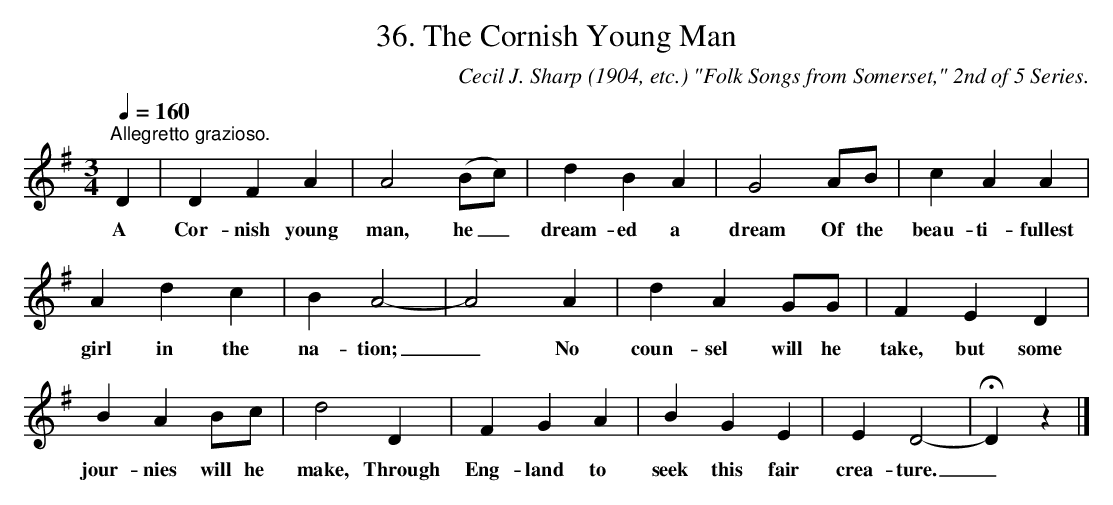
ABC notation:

X:1
T:36. The Cornish Young Man
C:Cecil J. Sharp (1904, etc.) "Folk Songs from Somerset," 2nd of 5 Series.
L:1/4
Q:1/4=160
M:3/4
K:Dmix
"^Allegretto grazioso." D | D F A | A2 (B/c/) | d B A | G2 A/B/ | c A A |$ A d c | B A2- | A2 A |
w: A|Cor- nish young|man, he _|dream- ed a|dream Of the|beau- ti- fullest|girl in the|na- tion;|_ No|
d A G/G/ | F E D |$ B A B/c/ | d2 D | F G A | B G E | E D2- | !fermata!D z |]
w: coun- sel will he|take, but some|jour- nies will he|make, Through|Eng- land to|seek this fair|crea- ture.|_|
